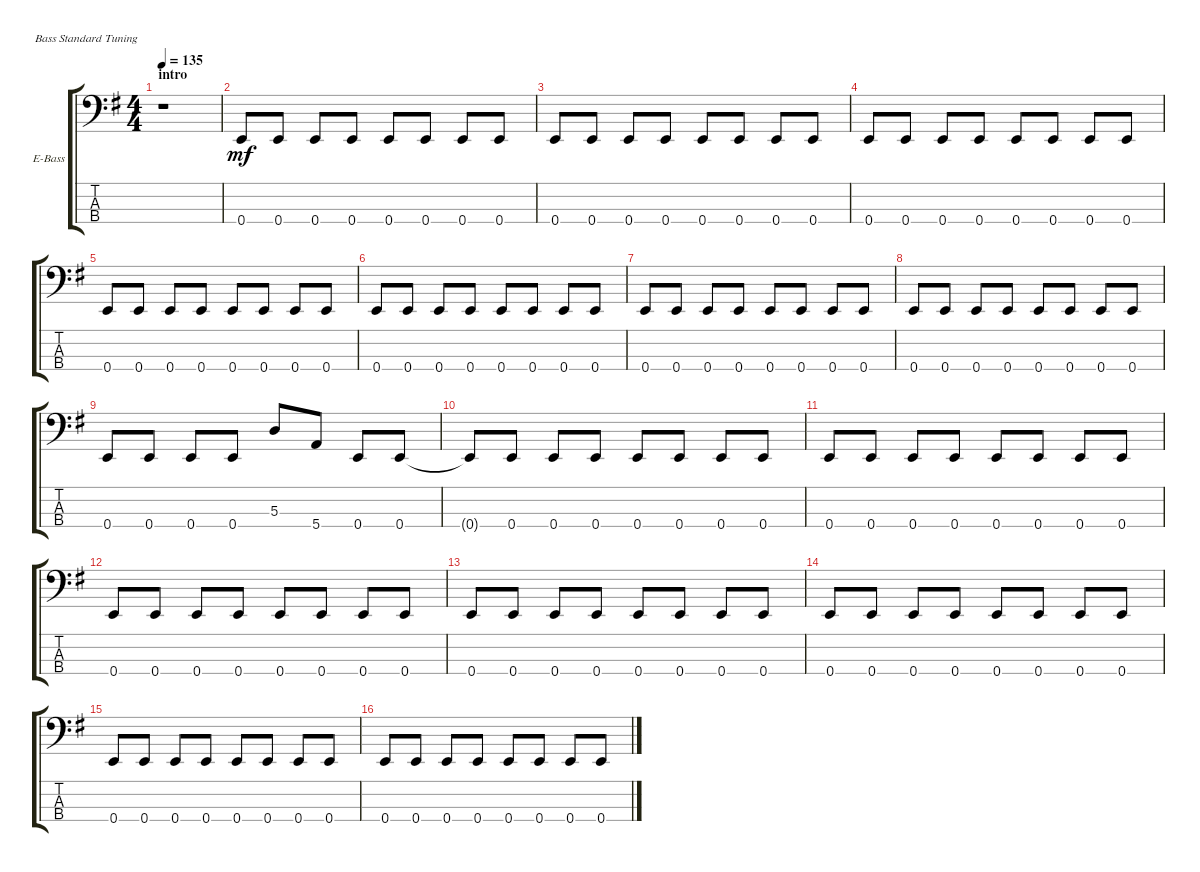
\defaultSystemsLayout 4
\bracketExtendMode groupsimilarinstruments
\firstSystemTrackNameOrientation horizontal
\otherSystemsTrackNameOrientation horizontal
\track ("Electric Bass" "E-Bass") {instrument electricbassfinger}
\staff {score tabs}
\tuning (G2 D2 A1 E1)
\ts (4 4)
\section ("" "intro")
\tempo 135
\clef f4
\ks g
r.1{dy mf instrument electricbassfinger} |
0.4.8 0.4.8 0.4.8 0.4.8 0.4.8 0.4.8 0.4.8 0.4.8 |
0.4.8 0.4.8 0.4.8 0.4.8 0.4.8 0.4.8 0.4.8 0.4.8 |
0.4.8 0.4.8 0.4.8 0.4.8 0.4.8 0.4.8 0.4.8 0.4.8 |
0.4.8 0.4.8 0.4.8 0.4.8 0.4.8 0.4.8 0.4.8 0.4.8 |
0.4.8 0.4.8 0.4.8 0.4.8 0.4.8 0.4.8 0.4.8 0.4.8 |
0.4.8 0.4.8 0.4.8 0.4.8 0.4.8 0.4.8 0.4.8 0.4.8 |
0.4.8 0.4.8 0.4.8 0.4.8 0.4.8 0.4.8 0.4.8 0.4.8 |
0.4.8 0.4.8 0.4.8 0.4.8 5.3.8 5.4.8 0.4.8 0.4.8 |
0.4{t}.8 0.4.8 0.4.8 0.4.8 0.4.8 0.4.8 0.4.8 0.4.8 |
0.4.8 0.4.8 0.4.8 0.4.8 0.4.8 0.4.8 0.4.8 0.4.8 |
0.4.8 0.4.8 0.4.8 0.4.8 0.4.8 0.4.8 0.4.8 0.4.8 |
0.4.8 0.4.8 0.4.8 0.4.8 0.4.8 0.4.8 0.4.8 0.4.8 |
0.4.8 0.4.8 0.4.8 0.4.8 0.4.8 0.4.8 0.4.8 0.4.8 |
0.4.8 0.4.8 0.4.8 0.4.8 0.4.8 0.4.8 0.4.8 0.4.8 |
0.4.8 0.4.8 0.4.8 0.4.8 0.4.8 0.4.8 0.4.8 0.4.8
